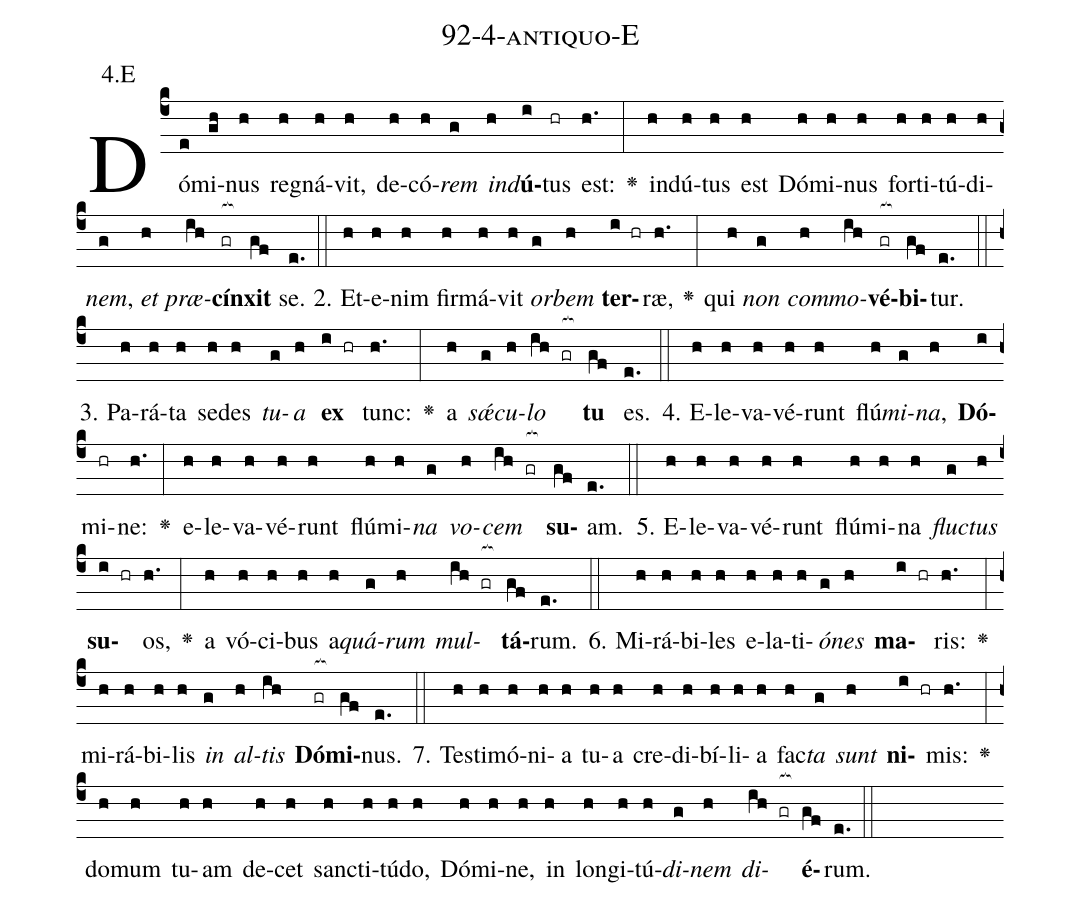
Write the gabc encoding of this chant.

name: 92-4-antiquo-E;
annotation: 4.E;
%%
(c4)Dó(e)mi(gh)nus(h) re(h)gná(h)vit,(h) de(h)có(h)<i>rem</i>(g) <i>ind</i>(h)<b>ú</b>(i)tus(hr) est:(h.) <v>\greheightstar</v>(:) ind(h)ú(h)tus(h) est(h) Dó(h)mi(h)nus(h) for(h)ti(h)tú(h)di(h)<i>nem</i>,(g) <i>et</i>(h) <i>præ</i>(ih)<b>cín</b>(gr[ocb:1{])<b>xit</b>(gf[ocb:0}]) se.(e.) (::)
2. Et(h)e(h)nim(h) fir(h)má(h)vit(h) <i>or</i>(g)<i>bem</i>(h) <b>ter</b>(i hr)ræ,(h.) <v>\greheightstar</v>(:) qui(h) <i>non</i>(g) <i>com</i>(h)<i>mo</i>(ih)<b>vé</b>(gr[ocb:1{])<b>bi</b>(gf[ocb:0}])tur.(e.) (::)
3. Pa(h)rá(h)ta(h) se(h)des(h) <i>tu</i>(g)<i>a</i>(h) <b>ex</b>(i hr) tunc:(h.) <v>\greheightstar</v>(:) a(h) <i>sǽ</i>(g)<i>cu</i>(h)<i>lo</i>(ih gr[ocb:1{]) <b>tu</b>(gf[ocb:0}]) es.(e.) (::)
4. E(h)le(h)va(h)vé(h)runt(h) flú(h)<i>mi</i>(g)<i>na</i>,(h) <b>Dó</b>(i)mi(hr)ne:(h.) <v>\greheightstar</v>(:) e(h)le(h)va(h)vé(h)runt(h) flú(h)mi(h)<i>na</i>(g) <i>vo</i>(h)<i>cem</i>(ih gr[ocb:1{]) <b>su</b>(gf[ocb:0}])am.(e.) (::)
5. E(h)le(h)va(h)vé(h)runt(h) flú(h)mi(h)na(h) <i>fluc</i>(g)<i>tus</i>(h) <b>su</b>(i hr)os,(h.) <v>\greheightstar</v>(:) a(h) vó(h)ci(h)bus(h) a(h)<i>quá</i>(g)<i>rum</i>(h) <i>mul</i>(ih gr[ocb:1{])<b>tá</b>(gf[ocb:0}])rum.(e.) (::)
6. Mi(h)rá(h)bi(h)les(h) e(h)la(h)ti(h)<i>ó</i>(g)<i>nes</i>(h) <b>ma</b>(i hr)ris:(h.) <v>\greheightstar</v>(:) mi(h)rá(h)bi(h)lis(h) <i>in</i>(g) <i>al</i>(h)<i>tis</i>(ih) <b>Dó</b>(gr[ocb:1{])<b>mi</b>(gf[ocb:0}])nus.(e.) (::)
7. Tes(h)ti(h)mó(h)ni(h)a(h) tu(h)a(h) cre(h)di(h)bí(h)li(h)a(h) fac(h)<i>ta</i>(g) <i>sunt</i>(h) <b>ni</b>(i hr)mis:(h.) <v>\greheightstar</v>(:) do(h)mum(h) tu(h)am(h) de(h)cet(h) sanc(h)ti(h)tú(h)do,(h) Dó(h)mi(h)ne,(h) in(h) lon(h)gi(h)tú(h)<i>di</i>(g)<i>nem</i>(h) <i>di</i>(ih gr[ocb:1{])<b>é</b>(gf[ocb:0}])rum.(e.) (::)
